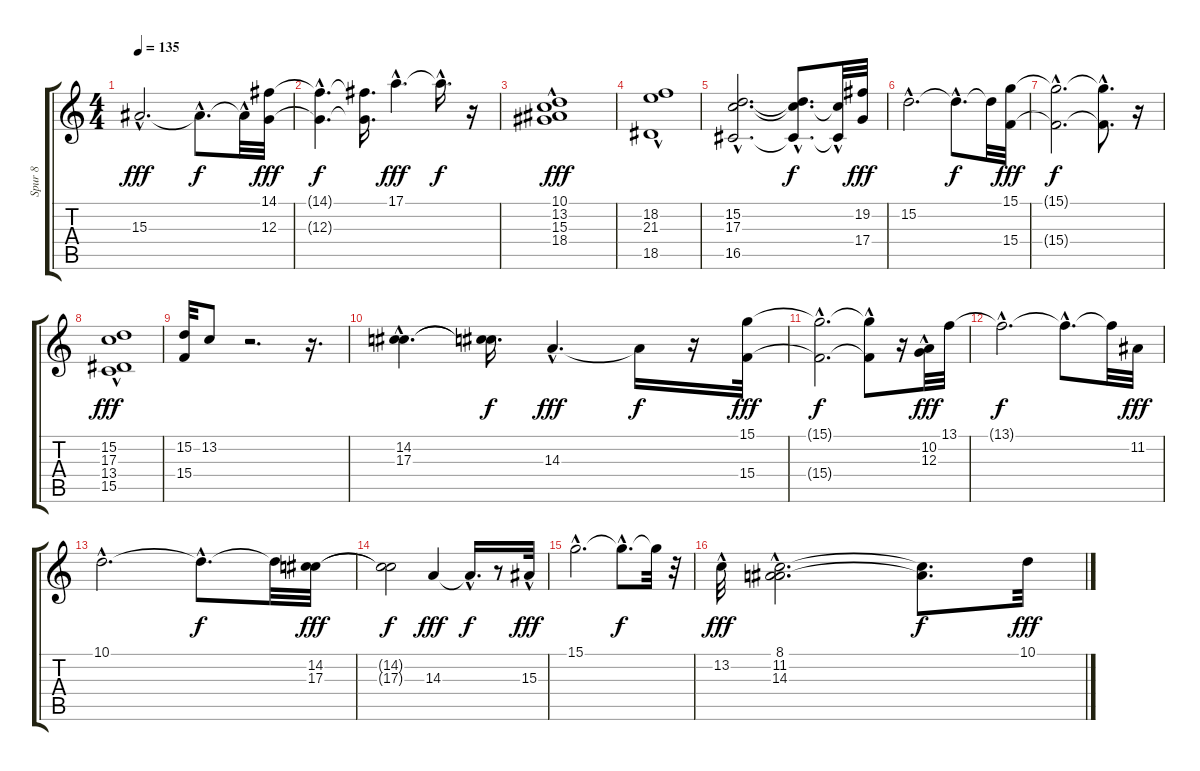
\track ("Spur 8" "Spur 8") {instrument rockorgan}
\staff {score tabs}
\tuning (E4 B3 G3 D3 A2 E2) {hide}
\ts (4 4)
\tempo 135
\clef g2
\ks c
15.3{hac}.2{d dy fff} 15.3{hac t}.8{d dy f} 15.3{hac t}.32 (14.1 12.3).32{dy fff} |
(14.1{hac t} 12.3{hac t}).4{d dy f} (14.1{t} 12.3{t}).16{d} 17.1{hac}.4{d dy fff} 17.1{hac t}.16{d dy f} r.16 |
(10.1{hac} 13.2 15.3 18.4).1{dy fff} |
(18.2{hac} 21.3 18.5{hac}).1 |
(15.2{hac} 17.3{hac} 16.5{hac}).2{d} (15.2{t} 17.3{hac t} 16.5{hac t}).8{d dy f} (17.3{hac t} 16.5{hac t}).32 (19.2 17.4).32{dy fff} |
15.2{hac}.2{d} 15.2{hac t}.8{d dy f} 15.2{t}.32 (15.1 15.4).32{dy fff} |
(15.1{hac t} 15.4{hac t}).2{d dy f} (15.1{hac t} 15.4{hac t}).8{d} r.16 |
(15.2{hac} 17.3{hac} 13.4 15.5).1{dy fff} |
(15.2 15.4).32 13.2.8 r.2{d} r.16{d} |
(14.2{hac} 17.3{hac}).4{d} (14.2{t} 17.3{t}).16{d dy f} 14.3{hac}.4{d dy fff} 14.3{t}.16{dy f} r.16 (15.1 15.4).32{dy fff} |
(15.1{hac t} 15.4{hac t}).2{d dy f} (15.1{t} 15.4{hac t}).8 r.16 (10.2 12.3{hac}).32{dy fff} 13.1.32 |
13.1{hac t}.2{d dy f} 13.1{hac t}.8{d} 13.1{t}.32 11.2.32{dy fff} |
10.1{hac}.2{d} 10.1{hac t}.8{d dy f} 10.1{t}.32 (14.2 17.3).32{dy fff} |
(14.2{t} 17.3{t}).2{dy f} 14.3.4{dy fff} 14.3{hac t}.16{d dy f} r.8 15.3{hac}.32{dy fff} |
15.1{hac}.2{d} 15.1{hac t}.8{d dy f} 15.1{t}.32 r.32 |
13.2{hac}.32{dy fff} (8.1{hac} 11.2 14.3{hac}).2{d} (8.1{t} 14.3{t}).8{d dy f} 10.1.32{dy fff}
